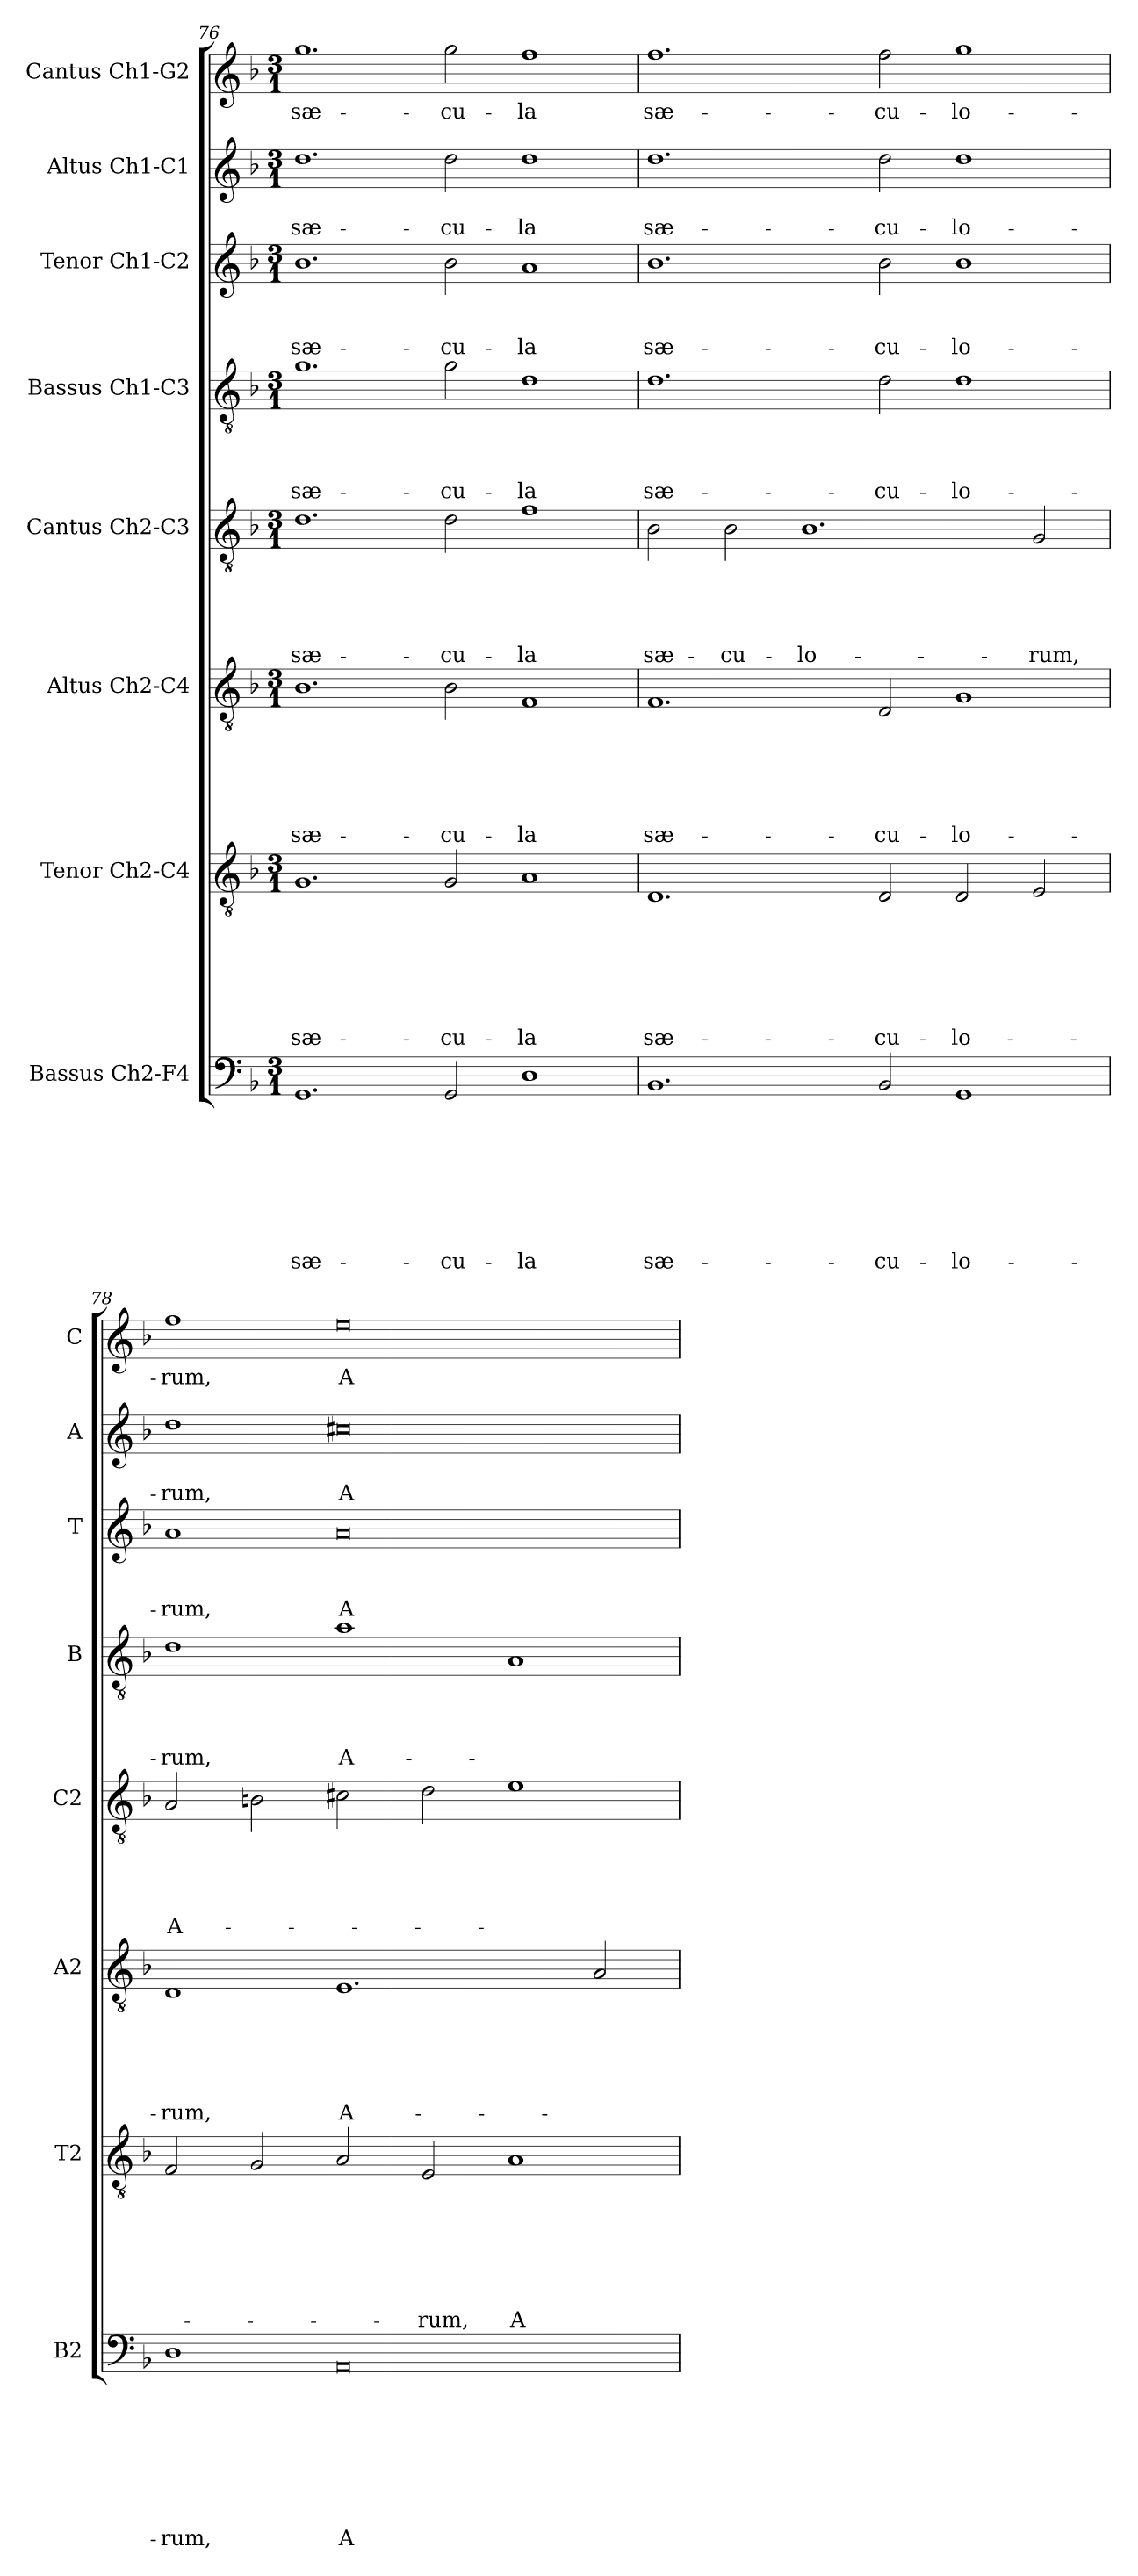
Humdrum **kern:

**kern	**text	**text	**text	**text	**text	**text	**text	**text	**kern	**text	**text	**text	**text	**text	**text	**text	**kern	**text	**text	**text	**text	**text	**text	**kern	**text	**text	**text	**text	**text	**kern	**text	**text	**text	**text	**kern	**text	**text	**text	**kern	**text	**text	**kern	**text
*part8	*part8	*part8	*part8	*part8	*part8	*part8	*part8	*part8	*part7	*part7	*part7	*part7	*part7	*part7	*part7	*part7	*part6	*part6	*part6	*part6	*part6	*part6	*part6	*part5	*part5	*part5	*part5	*part5	*part5	*part4	*part4	*part4	*part4	*part4	*part3	*part3	*part3	*part3	*part2	*part2	*part2	*part1	*part1
*staff8	*staff8	*staff8	*staff8	*staff8	*staff8	*staff8	*staff8	*staff8	*staff7	*staff7	*staff7	*staff7	*staff7	*staff7	*staff7	*staff7	*staff6	*staff6	*staff6	*staff6	*staff6	*staff6	*staff6	*staff5	*staff5	*staff5	*staff5	*staff5	*staff5	*staff4	*staff4	*staff4	*staff4	*staff4	*staff3	*staff3	*staff3	*staff3	*staff2	*staff2	*staff2	*staff1	*staff1
*I"Bassus Ch2-F4	*	*	*	*	*	*	*	*	*I"Tenor Ch2-C4	*	*	*	*	*	*	*	*I"Altus Ch2-C4	*	*	*	*	*	*	*I"Cantus Ch2-C3	*	*	*	*	*	*I"Bassus Ch1-C3	*	*	*	*	*I"Tenor Ch1-C2	*	*	*	*I"Altus Ch1-C1	*	*	*I"Cantus Ch1-G2	*
*I'B2	*	*	*	*	*	*	*	*	*I'T2	*	*	*	*	*	*	*	*I'A2	*	*	*	*	*	*	*I'C2	*	*	*	*	*	*I'B	*	*	*	*	*I'T	*	*	*	*I'A	*	*	*I'C	*
*clefF4	*	*	*	*	*	*	*	*	*clefGv2	*	*	*	*	*	*	*	*clefGv2	*	*	*	*	*	*	*clefGv2	*	*	*	*	*	*clefGv2	*	*	*	*	*clefG2	*	*	*	*clefG2	*	*	*clefG2	*
*k[b-]	*	*	*	*	*	*	*	*	*k[b-]	*	*	*	*	*	*	*	*k[b-]	*	*	*	*	*	*	*k[b-]	*	*	*	*	*	*k[b-]	*	*	*	*	*k[b-]	*	*	*	*k[b-]	*	*	*k[b-]	*
*F:	*	*	*	*	*	*	*	*	*F:	*	*	*	*	*	*	*	*F:	*	*	*	*	*	*	*F:	*	*	*	*	*	*F:	*	*	*	*	*F:	*	*	*	*F:	*	*	*F:	*
*M3/1	*	*	*	*	*	*	*	*	*M3/1	*	*	*	*	*	*	*	*M3/1	*	*	*	*	*	*	*M3/1	*	*	*	*	*	*M3/1	*	*	*	*	*M3/1	*	*	*	*M3/1	*	*	*M3/1	*
=76	=76	=76	=76	=76	=76	=76	=76	=76	=76	=76	=76	=76	=76	=76	=76	=76	=76	=76	=76	=76	=76	=76	=76	=76	=76	=76	=76	=76	=76	=76	=76	=76	=76	=76	=76	=76	=76	=76	=76	=76	=76	=76	=76
!	!	!	!	!	!	!	!	!LO:LY:b	!	!	!	!	!	!	!	!LO:LY:b	!	!	!	!	!	!	!LO:LY:b	!	!	!	!	!	!LO:LY:b	!	!	!	!	!LO:LY:b	!	!	!	!LO:LY:b	!	!	!LO:LY:b	!	!LO:LY:b
1.GG	.	.	.	.	.	.	.	sæ-	1.G	.	.	.	.	.	.	sæ-	1.B-	.	.	.	.	.	sæ-	1.d	.	.	.	.	sæ-	1.g	.	.	.	sæ-	1.b-	.	.	sæ-	1.dd	.	sæ-	1.gg	sæ-
!	!	!	!	!	!	!	!	!LO:LY:b	!	!	!	!	!	!	!	!LO:LY:b	!	!	!	!	!	!	!LO:LY:b	!	!	!	!	!	!LO:LY:b	!	!	!	!	!LO:LY:b	!	!	!	!LO:LY:b	!	!	!LO:LY:b	!	!LO:LY:b
2GG/	.	.	.	.	.	.	.	-cu-	2G/	.	.	.	.	.	.	-cu-	2B-\	.	.	.	.	.	-cu-	2d\	.	.	.	.	-cu-	2g\	.	.	.	-cu-	2b-\	.	.	-cu-	2dd\	.	-cu-	2gg\	-cu-
!	!	!	!	!	!	!	!	!LO:LY:b	!	!	!	!	!	!	!	!LO:LY:b	!	!	!	!	!	!	!LO:LY:b	!	!	!	!	!	!LO:LY:b	!	!	!	!	!LO:LY:b	!	!	!	!LO:LY:b	!	!	!LO:LY:b	!	!LO:LY:b
1D	.	.	.	.	.	.	.	-la	1A	.	.	.	.	.	.	-la	1F	.	.	.	.	.	-la	1f	.	.	.	.	-la	1d	.	.	.	-la	1a	.	.	-la	1dd	.	-la	1ff	-la
=77	=77	=77	=77	=77	=77	=77	=77	=77	=77	=77	=77	=77	=77	=77	=77	=77	=77	=77	=77	=77	=77	=77	=77	=77	=77	=77	=77	=77	=77	=77	=77	=77	=77	=77	=77	=77	=77	=77	=77	=77	=77	=77	=77
!	!	!	!	!	!	!	!	!LO:LY:b	!	!	!	!	!	!	!	!LO:LY:b	!	!	!	!	!	!	!LO:LY:b	!	!	!	!	!	!LO:LY:b	!	!	!	!	!LO:LY:b	!	!	!	!LO:LY:b	!	!	!LO:LY:b	!	!LO:LY:b
1.BB-	.	.	.	.	.	.	.	sæ-	1.D	.	.	.	.	.	.	sæ-	1.F	.	.	.	.	.	sæ-	2B-\	.	.	.	.	sæ-	1.d	.	.	.	sæ-	1.b-	.	.	sæ-	1.dd	.	sæ-	1.ff	sæ-
!	!	!	!	!	!	!	!	!	!	!	!	!	!	!	!	!	!	!	!	!	!	!	!	!	!	!	!	!	!LO:LY:b	!	!	!	!	!	!	!	!	!	!	!	!	!	!
.	.	.	.	.	.	.	.	.	.	.	.	.	.	.	.	.	.	.	.	.	.	.	.	2B-\	.	.	.	.	-cu-	.	.	.	.	.	.	.	.	.	.	.	.	.	.
!	!	!	!	!	!	!	!	!	!	!	!	!	!	!	!	!	!	!	!	!	!	!	!	!	!	!	!	!	!LO:LY:b	!	!	!	!	!	!	!	!	!	!	!	!	!	!
.	.	.	.	.	.	.	.	.	.	.	.	.	.	.	.	.	.	.	.	.	.	.	.	1.B-	.	.	.	.	-lo-	.	.	.	.	.	.	.	.	.	.	.	.	.	.
!	!	!	!	!	!	!	!	!LO:LY:b	!	!	!	!	!	!	!	!LO:LY:b	!	!	!	!	!	!	!LO:LY:b	!	!	!	!	!	!	!	!	!	!	!LO:LY:b	!	!	!	!LO:LY:b	!	!	!LO:LY:b	!	!LO:LY:b
2BB-/	.	.	.	.	.	.	.	-cu-	2D/	.	.	.	.	.	.	-cu-	2D/	.	.	.	.	.	-cu-	.	.	.	.	.	.	2d\	.	.	.	-cu-	2b-\	.	.	-cu-	2dd\	.	-cu-	2ff\	-cu-
!	!	!	!	!	!	!	!	!LO:LY:b	!	!	!	!	!	!	!	!LO:LY:b	!	!	!	!	!	!	!LO:LY:b	!	!	!	!	!	!	!	!	!	!	!LO:LY:b	!	!	!	!LO:LY:b	!	!	!LO:LY:b	!	!LO:LY:b
1GG	.	.	.	.	.	.	.	-lo-	2D/	.	.	.	.	.	.	-lo-	1G	.	.	.	.	.	-lo-	.	.	.	.	.	.	1d	.	.	.	-lo-	1b-	.	.	-lo-	1dd	.	-lo-	1gg	-lo-
!	!	!	!	!	!	!	!	!	!	!	!	!	!	!	!	!	!	!	!	!	!	!	!	!	!	!	!	!	!LO:LY:b	!	!	!	!	!	!	!	!	!	!	!	!	!	!
.	.	.	.	.	.	.	.	.	2E/	.	.	.	.	.	.	.	.	.	.	.	.	.	.	2G/	.	.	.	.	-rum,	.	.	.	.	.	.	.	.	.	.	.	.	.	.
=78	=78	=78	=78	=78	=78	=78	=78	=78	=78	=78	=78	=78	=78	=78	=78	=78	=78	=78	=78	=78	=78	=78	=78	=78	=78	=78	=78	=78	=78	=78	=78	=78	=78	=78	=78	=78	=78	=78	=78	=78	=78	=78	=78
!	!	!	!	!	!	!	!	!LO:LY:b	!	!	!	!	!	!	!	!	!	!	!	!	!	!	!LO:LY:b	!	!	!	!	!	!LO:LY:b	!	!	!	!	!LO:LY:b	!	!	!	!LO:LY:b	!	!	!LO:LY:b	!	!LO:LY:b
1D	.	.	.	.	.	.	.	-rum,	2F/	.	.	.	.	.	.	.	1D	.	.	.	.	.	-rum,	2A/	.	.	.	.	A-	1d	.	.	.	-rum,	1a	.	.	-rum,	1dd	.	-rum,	1ff	-rum,
.	.	.	.	.	.	.	.	.	2G/	.	.	.	.	.	.	.	.	.	.	.	.	.	.	2Bn\	.	.	.	.	.	.	.	.	.	.	.	.	.	.	.	.	.	.	.
!	!	!	!	!	!	!	!	!LO:LY:b	!	!	!	!	!	!	!	!	!	!	!	!	!	!	!LO:LY:b	!	!	!	!	!	!	!	!	!	!	!LO:LY:b	!	!	!	!LO:LY:b	!	!	!LO:LY:b	!	!LO:LY:b
0AA	.	.	.	.	.	.	.	A-	2A/	.	.	.	.	.	.	.	1.E	.	.	.	.	.	A-	2c#X\	.	.	.	.	.	1a	.	.	.	A-	0a	.	.	A-	0cc#X	.	A-	0ee	A-
!	!	!	!	!	!	!	!	!	!	!	!	!	!	!	!	!LO:LY:b	!	!	!	!	!	!	!	!	!	!	!	!	!	!	!	!	!	!	!	!	!	!	!	!	!	!	!
.	.	.	.	.	.	.	.	.	2E/	.	.	.	.	.	.	-rum,	.	.	.	.	.	.	.	2d\	.	.	.	.	.	.	.	.	.	.	.	.	.	.	.	.	.	.	.
!	!	!	!	!	!	!	!	!	!	!	!	!	!	!	!	!LO:LY:b	!	!	!	!	!	!	!	!	!	!	!	!	!	!	!	!	!	!	!	!	!	!	!	!	!	!	!
.	.	.	.	.	.	.	.	.	1A	.	.	.	.	.	.	A-	.	.	.	.	.	.	.	1e	.	.	.	.	.	1A	.	.	.	.	.	.	.	.	.	.	.	.	.
.	.	.	.	.	.	.	.	.	.	.	.	.	.	.	.	.	2A/	.	.	.	.	.	.	.	.	.	.	.	.	.	.	.	.	.	.	.	.	.	.	.	.	.	.
=	=	=	=	=	=	=	=	=	=	=	=	=	=	=	=	=	=	=	=	=	=	=	=	=	=	=	=	=	=	=	=	=	=	=	=	=	=	=	=	=	=	=	=
*-	*-	*-	*-	*-	*-	*-	*-	*-	*-	*-	*-	*-	*-	*-	*-	*-	*-	*-	*-	*-	*-	*-	*-	*-	*-	*-	*-	*-	*-	*-	*-	*-	*-	*-	*-	*-	*-	*-	*-	*-	*-	*-	*-
